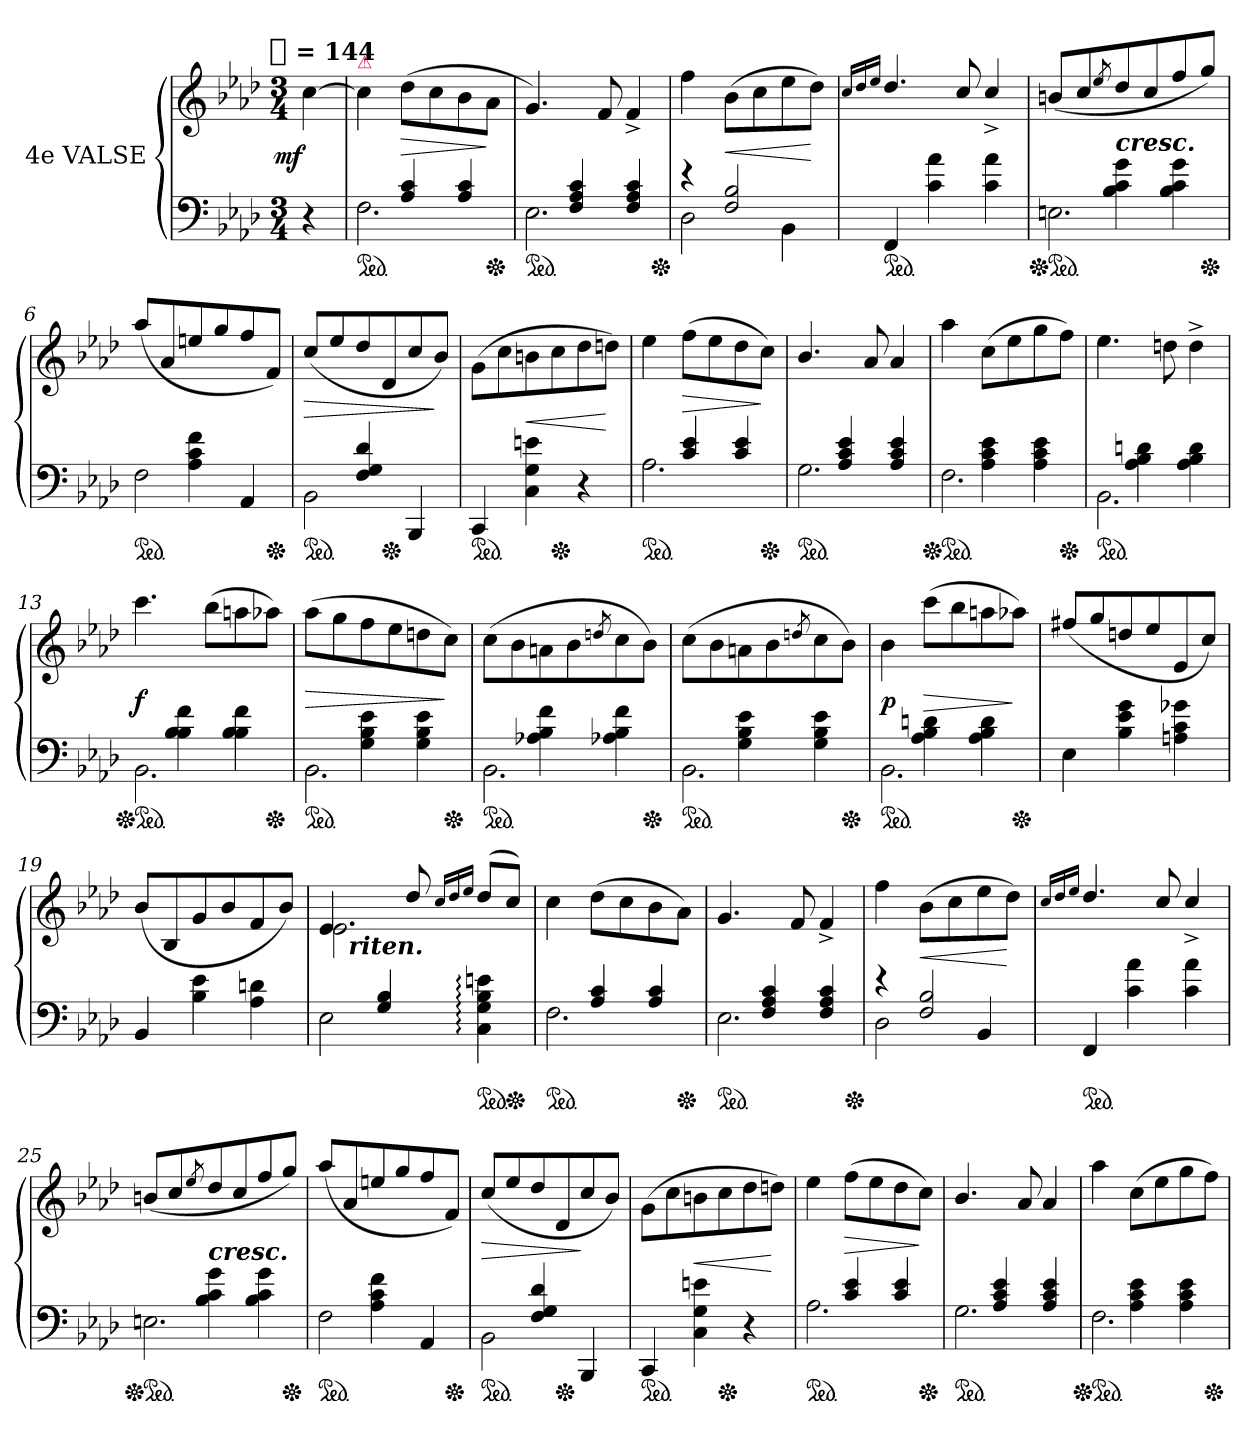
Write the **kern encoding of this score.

**kern	**kern	**dynam
*part1	*part1	*part1
*staff2	*staff1	*staff1/2
*I"4e VALSE	*	*
*clefF4	*clefG2	*
*k[b-e-a-d-]	*k[b-e-a-d-]	*
!!LO:TX:omd:t=[quarter] = 144
*M3/4	*M3/4	*
*MM144	*MM144	*
=	=	=
!	!	!LO:DY:rj
4r	[4cc	mf
=1	=1	=1
*^	*	*
!	!	!LO:TX:a:color=crimson:t=⚠	!
*ped	*	*	*
4ryy	2.F	4cc]	.
4A- 4c	.	(>8dd-L	>
.	.	8cc	.
4A- 4c	.	8b-	.
*Xped	*	*	*
.	.	8a-J	]
=2	=2	=2	=2
*ped	*	*	*
4ryy	2.E-	4.g)	.
4F 4A- 4c	.	.	.
.	.	8f	.
4F 4A- 4c	.	4f^<	.
*Xped	*	*	*
=3	=3	=3	=3
4re	2D-	4ff	.
2F 2B-	.	(>8b-L	<
.	.	8cc	.
.	4BB-	8ee-	.
.	.	8dd-J)	[
*v	*v	*	*
=4	=4	=4
.	16qqcc/LL	.
.	16qqdd-/	.
.	16qqee-/JJ	.
*ped	*	*
4FF	4.dd-/	.
4c\ 4a-\	.	.
.	8cc/	.
4c\ 4a-\	4cc^>/	.
=5	=5	=5
*^	*	*
*Xped	*	*	*
*ped	*	*	*
4ryy	2.En	(>8bnL	.
.	.	8cc	.
.	.	8qee-/	.
!	!	!LO:TX:c:Bi:t=cresc.	!
4B-\ 4c\ 4g\	.	8dd-/	.
.	.	8cc/	.
4B-\ 4c\ 4g\	.	8ff/	.
*Xped	*	*	*
.	.	8gg/J)	.
=6	=6	=6	=6
*ped	*	*	*
4ryy	2F	(>8aa-L	.
.	.	8a-	.
4A-\ 4c\ 4f\	.	8een/	.
.	.	8gg/	.
4ryy	4AA-/	8ff	.
*Xped	*	*	*
.	.	8fJ)	.
=7	=7	=7	=7
*ped	*	*	*
4ryy	2BB-	(>8cc/L	>
.	.	8ee-	.
4F/ 4G/ 4d-/	.	8dd-	.
*Xped	*	*	*
.	.	8d-	.
4ryy	4BBB-/	8cc	.
.	.	8b-J)	]
*v	*v	*	*
=8	=8	=8
*ped	*	*
4CC	(>8gL	.
.	8cc	.
4C 4G 4en	8bn	<
*Xped	*	*
.	8cc	.
4r	8dd-	.
.	8ddnJ)	[
=9	=9	=9
*^	*	*
*ped	*	*	*
4ryy	2.A-	4ee-	.
4c 4e-	.	(>8ffL	>
.	.	8ee-	.
4c 4e-	.	8dd-	.
*Xped	*	*	*
.	.	8ccJ)	]
=10	=10	=10	=10
*ped	*	*	*
4ryy	2.G	4.b-/	.
4A- 4c 4e-	.	.	.
.	.	8a-/	.
4A- 4c 4e-	.	4a-/	.
=11	=11	=11	=11
*Xped	*	*	*
*ped	*	*	*
4ryy	2.F	4aa-	.
4A-\ 4c\ 4e-\	.	(>8ccL	.
.	.	8ee-	.
4A-\ 4c\ 4e-\	.	8gg	.
*Xped	*	*	*
.	.	8ffJ)	.
=12	=12	=12	=12
*ped	*	*	*
4ryy	2.BB-	4.ee-	.
4A-\ 4B-\ 4dn\	.	.	.
.	.	8ddn	.
4A-\ 4B-\ 4d\	.	4dd^<	.
=13	=13	=13	=13
*Xped	*	*	*
*ped	*	*	*
4ryy	2.BB-	4.ccc	f
4B-\ 4B-\ 4f\	.	.	.
.	.	(>8bb-L	.
4B-\ 4B-\ 4f\	.	8aan	.
*Xped	*	*	*
.	.	8aa-XJ)	.
=14	=14	=14	=14
*ped	*	*	*
4ryy	2.BB-	(>8aa-L	>
.	.	8gg	.
4G\ 4B-\ 4e-\	.	8ff	.
.	.	8ee-	.
4G\ 4B-\ 4e-\	.	8ddn	.
*Xped	*	*	*
.	.	8ccJ)	]
=15	=15	=15	=15
*ped	*	*	*
4ryy	2.BB-	(>8ccL	.
.	.	8b-	.
4A-X\ 4B-\ 4f\	.	8an	.
.	.	8b-	.
.	.	8qddn	.
4A-X\ 4B-\ 4f\	.	8cc	.
*Xped	*	*	*
.	.	8b-J)	.
=16	=16	=16	=16
*ped	*	*	*
4ryy	2.BB-	(>8ccL	.
.	.	8b-	.
4G\ 4B-\ 4e-\	.	8an	.
.	.	8b-	.
.	.	8qddn	.
4G\ 4B-\ 4e-\	.	8cc	.
*Xped	*	*	*
.	.	8b-J)	.
=17	=17	=17	=17
*ped	*	*	*
4ryy	2.BB-	4b-	p
4A-\ 4B-\ 4dn\	.	(>8cccL	>
.	.	8bb-	.
4A-\ 4B-\ 4d\	.	8aan	.
*Xped	*	*	*
.	.	8aa-XJ)	]
*v	*v	*	*
=18	=18	=18
4E-	(<8ff#X/L	.
.	8gg	.
4B- 4e- 4g	8ddn	.
.	8ee-	.
4An 4c 4g-X	8e-	.
.	8ccJ)	.
=19	=19	=19
4BB-	(<8b-/L	.
.	8B-	.
4B- 4e-	8g	.
.	8b-	.
4A- 4dn	8f	.
.	8b-J)	.
=20	=20	=20
*^	*^	*
*	*	*	*^	*
4ryy	2E-	4.e-	2.e-	8ryy	.
!	!	!	!	!LO:TX:b:Bi:t=riten.	!
.	.	.	.	2ryy	.
4G/ 4B-/	.	.	.	.	.
.	.	8dd-	.	.	.
.	.	16qqcc/LL	.	.	.
.	.	16qqdd-/	.	.	.
.	.	16qqee-/JJ	.	.	.
*ped	*	*	*	*	*
4C:\ 4G:\ 4B-:\ 4en:\	4ryy	(<8dd-L	.	.	.
*Xped	*	*	*	*	*
.	.	8ccJ)	.	8ryy	.
=21	=21	=21	=21	=21	=21
!	!	!LO:TX:b:B:t=tempo.	!	!	!
*	*	*v	*v	*v	*
*ped	*	*	*
4ryy	2.F	4cc	.
4A- 4c	.	(>8dd-L	.
.	.	8cc	.
4A- 4c	.	8b-	.
*Xped	*	*	*
.	.	8a-J)	.
=22	=22	=22	=22
*ped	*	*	*
4ryy	2.E-	4.g	.
4F 4A- 4c	.	.	.
.	.	8f	.
4F 4A- 4c	.	4f^<	.
*Xped	*	*	*
=23	=23	=23	=23
4re	2D-	4ff	.
2F 2B-	.	(>8b-L	<
.	.	8cc	.
.	4BB-/	8ee-	.
.	.	8dd-J)	[
*v	*v	*	*
=24	=24	=24
.	16qqcc/LL	.
.	16qqdd-/	.
.	16qqee-/JJ	.
*ped	*	*
4FF	4.dd-/	.
4c\ 4a-\	.	.
.	8cc/	.
4c\ 4a-\	4cc^>/	.
=25	=25	=25
*^	*	*
*Xped	*	*	*
*ped	*	*	*
4ryy	2.En	(>8bnL	.
.	.	8cc	.
.	.	8qee-/	.
!	!	!LO:TX:c:Bi:t=cresc.	!
4B-\ 4c\ 4g\	.	8dd-/	.
.	.	8cc/	.
4B-\ 4c\ 4g\	.	8ff/	.
*Xped	*	*	*
.	.	8gg/J)	.
=26	=26	=26	=26
*ped	*	*	*
4ryy	2F	(>8aa-L	.
.	.	8a-	.
4A-\ 4c\ 4f\	.	8een/	.
.	.	8gg/	.
4ryy	4AA-/	8ff	.
*Xped	*	*	*
.	.	8fJ)	.
=27	=27	=27	=27
*ped	*	*	*
4ryy	2BB-	(>8cc/L	>
.	.	8ee-	.
4F/ 4G/ 4d-/	.	8dd-	.
*Xped	*	*	*
.	.	8d-	.
4ryy	4BBB-/	8cc	]
.	.	8b-J)	.
*v	*v	*	*
=28	=28	=28
*ped	*	*
4CC	(>8gL	.
.	8cc	.
4C 4G 4en	8bn	<
*Xped	*	*
.	8cc	.
4r	8dd-	.
.	8ddnJ)	[
=29	=29	=29
*^	*	*
*ped	*	*	*
4ryy	2.A-	4ee-	.
4c 4e-	.	(>8ffL	>
.	.	8ee-	.
4c 4e-	.	8dd-	.
*Xped	*	*	*
.	.	8ccJ)	]
=30	=30	=30	=30
*ped	*	*	*
4ryy	2.G	4.b-/	.
4A- 4c 4e-	.	.	.
.	.	8a-/	.
4A- 4c 4e-	.	4a-/	.
=31	=31	=31	=31
*Xped	*	*	*
*ped	*	*	*
4ryy	2.F	4aa-	.
4A-\ 4c\ 4e-\	.	(>8ccL	.
.	.	8ee-	.
4A-\ 4c\ 4e-\	.	8gg	.
*Xped	*	*	*
.	.	8ffJ)	.
*v	*v	*	*
=	=	=
*-	*-	*-
